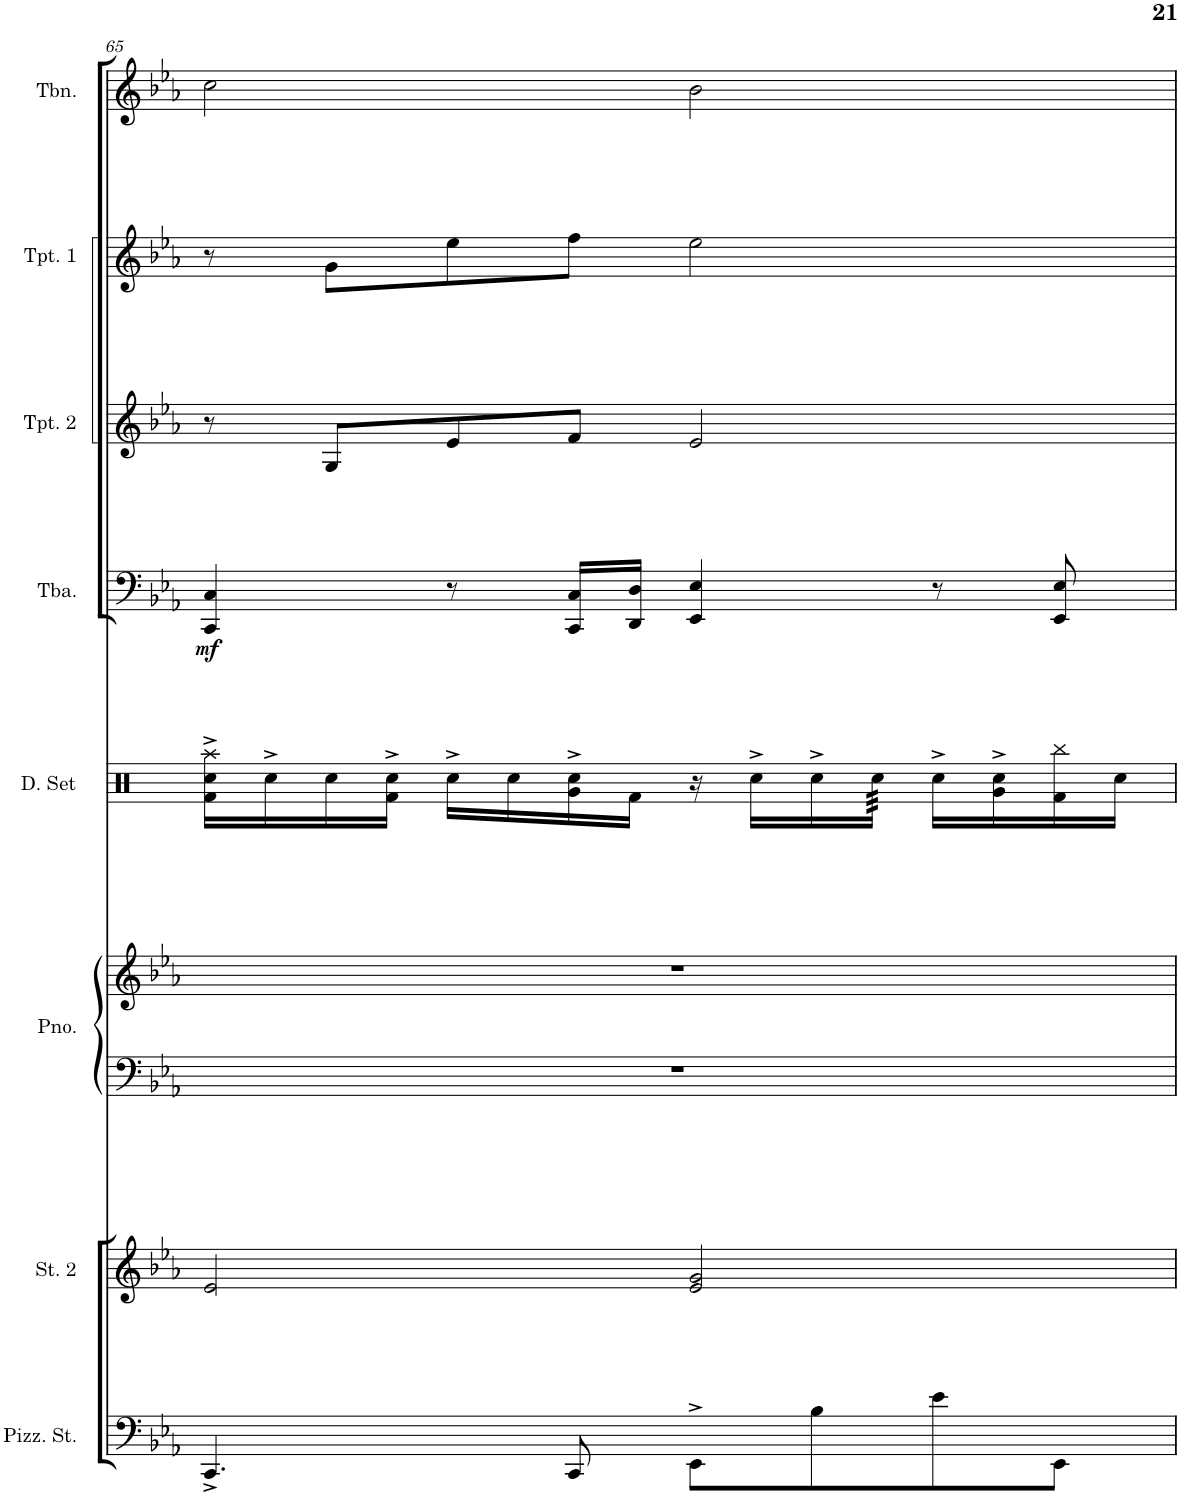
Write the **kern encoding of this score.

**kern	**kern	**kern	**kern	**kern	**dynam	**kern	**kern	**kern	**kern
*part8	*part7	*part6	*part6	*part5	*part5	*part4	*part3	*part2	*part1
*staff9	*staff8	*staff7	*staff6	*staff5	*staff5	*staff4	*staff3	*staff2	*staff1
*I"Pizzicato Strings	*I"Strings 2	*I"Grand Piano	*	*I"Tuba	*	*I"Trumpet 2	*I"Trumpet 1	*I"Trombone	*I"Beep
*I'Pizz. St.	*I'St. 2	*I'Pno.	*	*I'Tba.	*	*I'Tpt. 2	*I'Tpt. 1	*I'Tbn.	*I'Beep
!!LO:PB:g=z
*clefF4	*clefG2	*clefF4	*clefG2	*clefF4	*	*clefG2	*clefG2	*clefG2	*clefG2
*	*	*	*	*	*	*Trd1c2	*Trd1c2	*Trd7c12	*Trd1c2
*k[b-e-a-]	*k[b-e-a-]	*k[b-e-a-]	*k[b-e-a-]	*k[b-e-a-]	*	*k[b-e-a-]	*k[b-e-a-]	*k[b-e-a-]	*k[b-e-a-]
*M4/4	*M4/4	*M4/4	*M4/4	*M4/4	*	*M4/4	*M4/4	*M4/4	*M4/4
=65	=65	=65	=65	=65	=65	=65	=65	=65	=65
!	!	!	!	!	!LO:DY:b	!	!	!	!
4.CC^/	2c/ 2e-/	1r	1r	4CC/ 4C/	mf	8r	8r	2cc\	1r
.	.	.	.	.	.	8G/L	8g\L	.	.
.	.	.	.	8r	.	8e-/	8ee-\	.	.
8CC/	.	.	.	16CC/ 16C/LL	.	8f/J	8ff\J	.	.
.	.	.	.	16DD/ 16D/JJ	.	.	.	.	.
8EE-^\L	2e-/ 2g/	.	.	4EE-/ 4E-/	.	2e-/	2ee-\	2b-\	.
8B-\	.	.	.	.	.	.	.	.	.
8e-\	.	.	.	8r	.	.	.	.	.
8EE-\J	.	.	.	8EE-/ 8E-/	.	.	.	.	.
=	=	=	=	=	=	=	=	=	=
*-	*-	*-	*-	*-	*-	*-	*-	*-	*-
